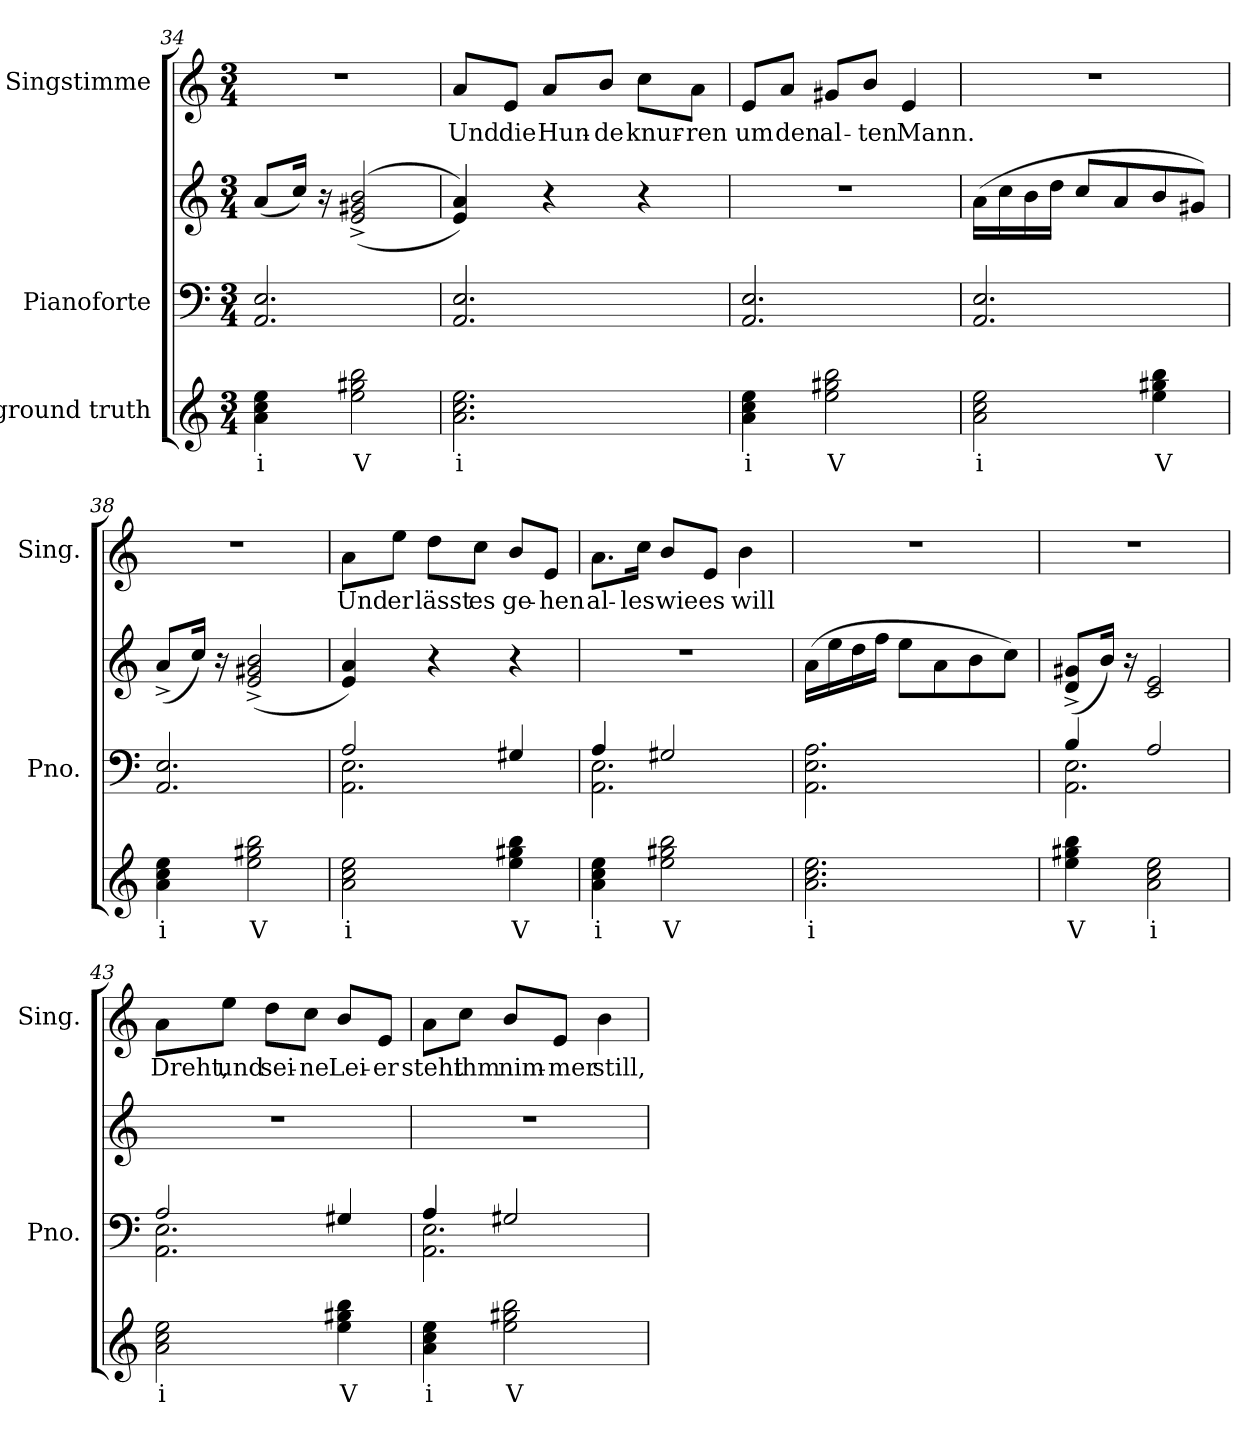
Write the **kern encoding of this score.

**kern	**text	**kern	**kern	**kern	**text
*part3	*part3	*part2	*part2	*part1	*part1
*staff4	*staff4	*staff3	*staff2	*staff1	*staff1
*I"ground truth	*	*I"Pianoforte	*	*I"Singstimme	*
*	*	*I'Pno.	*	*I'Sing.	*
*	*	*clefF4	*clefG2	*clefG2	*
*k[]	*	*k[]	*k[]	*k[]	*
*M3/4	*	*M3/4	*M3/4	*M3/4	*
=34	=34	=34	=34	=34	=34
4a 4cc 4ee	i	2.AA/ 2.E/	(<8a/L	2.r	.
.	.	.	16cc/Jk)	.	.
.	.	.	16r	.	.
2ee 2gg#X 2bb	V	.	(>(<2e/^ 2g#X/^ 2b/^	.	.
=35	=35	=35	=35	=35	=35
*	*	*	*	*MM46	*
!	!	!	!	!	!LO:LY:b
2.a 2.cc 2.ee	i	2.AA/ 2.E/	4e/ 4a/))	8a/L	Und
!	!	!	!	!	!LO:LY:b
.	.	.	.	8e/J	die
!	!	!	!	!	!LO:LY:b
.	.	.	4r	8a/L	Hun-
!	!	!	!	!	!LO:LY:b
.	.	.	.	8b/J	-de
!	!	!	!	!	!LO:LY:b
.	.	.	4r	8cc\L	knur-
!	!	!	!	!	!LO:LY:b
.	.	.	.	8a\J	-ren
!!LO:LB:g=z
=36	=36	=36	=36	=36	=36
!	!	!	!	!	!LO:LY:b
4a 4cc 4ee	i	2.AA/ 2.E/	2.r	8e/L	um
!	!	!	!	!	!LO:LY:b
.	.	.	.	8a/J	den
!	!	!	!	!	!LO:LY:b
2ee 2gg#X 2bb	V	.	.	8g#X/L	al-
!	!	!	!	!	!LO:LY:b
.	.	.	.	8b/J	-ten
!	!	!	!	!	!LO:LY:b
.	.	.	.	4e/	Mann.
=37	=37	=37	=37	=37	=37
*	*	*	*	*MM50	*
2a 2cc 2ee	i	2.AA/ 2.E/	(>16a\LL	2.r	.
.	.	.	16cc\	.	.
.	.	.	16b\	.	.
.	.	.	16dd\JJ	.	.
.	.	.	8cc/L	.	.
.	.	.	8a/	.	.
4ee 4gg#X 4bb	V	.	8b/	.	.
.	.	.	8g#X/J)	.	.
=38	=38	=38	=38	=38	=38
4a 4cc 4ee	i	2.AA/ 2.E/	(<8a^/L	2.r	.
.	.	.	16cc/Jk)	.	.
.	.	.	16r	.	.
2ee 2gg#X 2bb	V	.	(<2e/^ 2g#X/^ 2b/^	.	.
=39	=39	=39	=39	=39	=39
*	*	*	*	*MM46	*
*	*	*^	*	*	*
!	!	!	!	!	!	!LO:LY:b
2a 2cc 2ee	i	2A/	2.AA\ 2.E\	4e/ 4a/)	8a\L	Und
!	!	!	!	!	!	!LO:LY:b
.	.	.	.	.	8ee\J	er
!	!	!	!	!	!	!LO:LY:b
.	.	.	.	4r	8dd\L	lässt
!	!	!	!	!	!	!LO:LY:b
.	.	.	.	.	8cc\J	es
!	!	!	!	!	!	!LO:LY:b
4ee 4gg#X 4bb	V	4G#X/	.	4r	8b/L	ge-
!	!	!	!	!	!	!LO:LY:b
.	.	.	.	.	8e/J	-hen
=40	=40	=40	=40	=40	=40	=40
!	!	!	!	!	!	!LO:LY:b
4a 4cc 4ee	i	4A/	2.AA\ 2.E\	2.r	8.a\L	-al-
!	!	!	!	!	!	!LO:LY:b
.	.	.	.	.	16cc\Jk	-les
!	!	!	!	!	!	!LO:LY:b
2ee 2gg#X 2bb	V	2G#X/	.	.	8b/L	wie
!	!	!	!	!	!	!LO:LY:b
.	.	.	.	.	8e/J	es
!	!	!	!	!	!	!LO:LY:b
.	.	.	.	.	4b\	will
*	*	*v	*v	*	*	*
!!LO:PB:g=z
=41	=41	=41	=41	=41	=41
*	*	*	*	*MM50	*
2.a 2.cc 2.ee	i	2.AA\ 2.E\ 2.A\	(>16a\LL	2.r	.
.	.	.	16ee\	.	.
.	.	.	16dd\	.	.
.	.	.	16ff\JJ	.	.
.	.	.	8ee\L	.	.
.	.	.	8a\	.	.
.	.	.	8b\	.	.
.	.	.	8cc\J)	.	.
=42	=42	=42	=42	=42	=42
*	*	*^	*	*	*
4ee 4gg#X 4bb	V	4B/	2.AA\ 2.E\	(<8d/^ 8g#X/^L	2.r	.
.	.	.	.	16b/Jk)	.	.
.	.	.	.	16r	.	.
2a 2cc 2ee	i	2A/	.	2c/ 2e/	.	.
=43	=43	=43	=43	=43	=43	=43
*	*	*	*	*	*MM46	*
!	!	!	!	!	!	!LO:LY:b
2a 2cc 2ee	i	2A/	2.AA\ 2.E\	2.r	8a\L	Dreht,
!	!	!	!	!	!	!LO:LY:b
.	.	.	.	.	8ee\J	und
!	!	!	!	!	!	!LO:LY:b
.	.	.	.	.	8dd\L	sei-
!	!	!	!	!	!	!LO:LY:b
.	.	.	.	.	8cc\J	-ne
!	!	!	!	!	!	!LO:LY:b
4ee 4gg#X 4bb	V	4G#X/	.	.	8b/L	Lei-
!	!	!	!	!	!	!LO:LY:b
.	.	.	.	.	8e/J	-er
=44	=44	=44	=44	=44	=44	=44
!	!	!	!	!	!	!LO:LY:b
4a 4cc 4ee	i	4A/	2.AA\ 2.E\	2.r	8a\L	steht
!	!	!	!	!	!	!LO:LY:b
.	.	.	.	.	8cc\J	ihm
!	!	!	!	!	!	!LO:LY:b
2ee 2gg#X 2bb	V	2G#X/	.	.	8b/L	nim-
!	!	!	!	!	!	!LO:LY:b
.	.	.	.	.	8e/J	-mer
!	!	!	!	!	!	!LO:LY:b
.	.	.	.	.	4b\	still,
*	*	*v	*v	*	*	*
=	=	=	=	=	=
*-	*-	*-	*-	*-	*-
